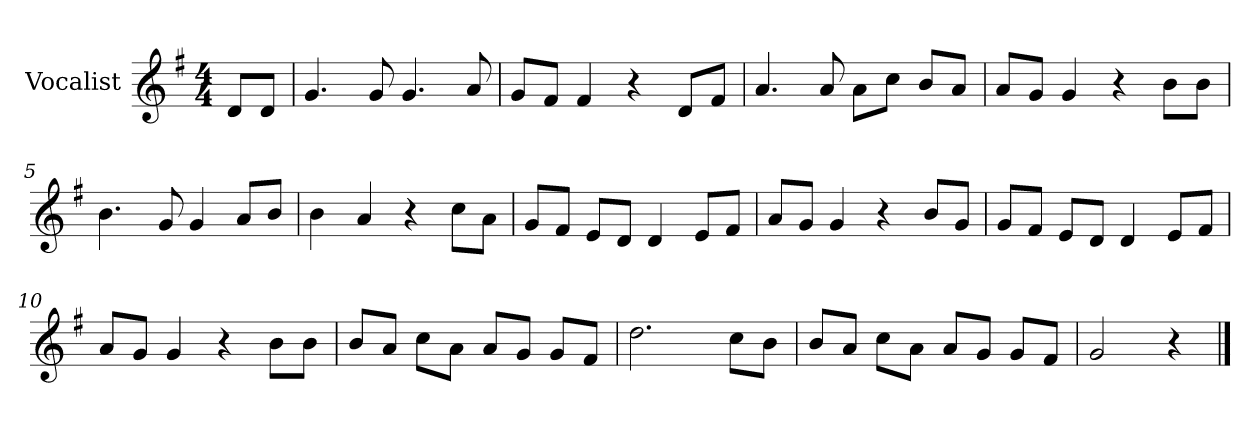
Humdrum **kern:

**kern
*part1
*staff1
*I"Vocalist
*k[f#]
*G:
*M4/4
=
8dL
8dJ
=1
4.g
8g
4.g
8a
=2
8gL
8f#J
4f#
4r
8dL
8f#J
=3
4.a
8a
8aL
8ccJ
8bL
8aJ
=4
8aL
8gJ
4g
4r
8bL
8bJ
=5
4.b
8g
4g
8aL
8bJ
=6
4b
4a
4r
8ccL
8aJ
=7
8gL
8f#J
8eL
8dJ
4d
8eL
8f#J
=8
8aL
8gJ
4g
4r
8bL
8gJ
=9
8gL
8f#J
8eL
8dJ
4d
8eL
8f#J
=10
8aL
8gJ
4g
4r
8bL
8bJ
=11
8bL
8aJ
8ccL
8aJ
8aL
8gJ
8gL
8f#J
=12
2.dd
8ccL
8bJ
=13
8bL
8aJ
8ccL
8aJ
8aL
8gJ
8gL
8f#J
=14
2g
4r
==
*-
